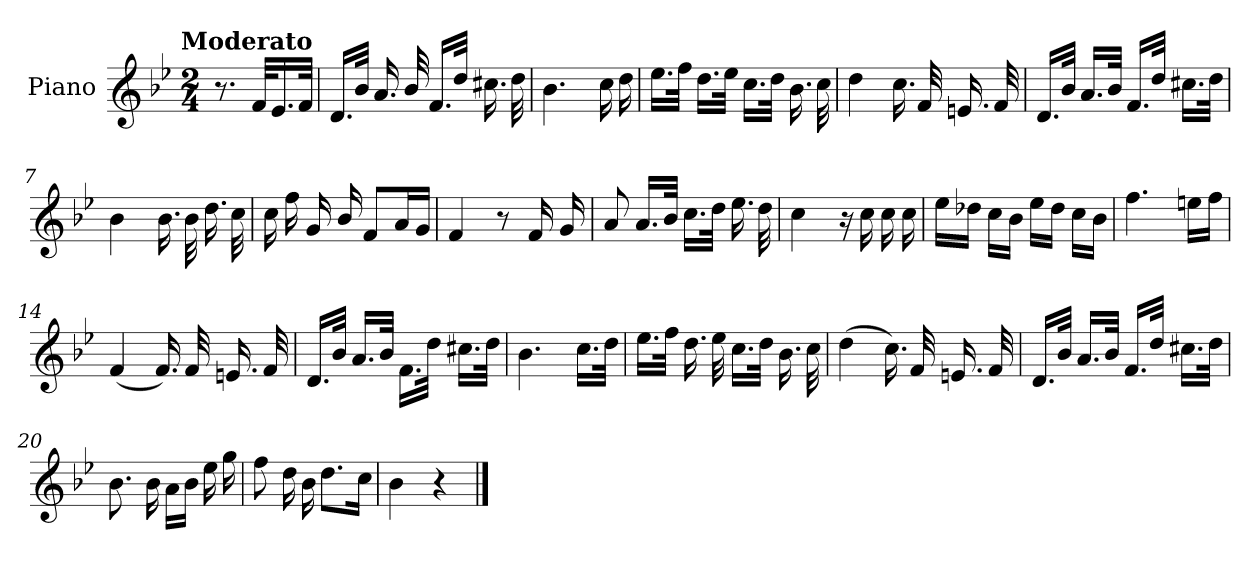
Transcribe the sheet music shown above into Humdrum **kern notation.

**kern
*part1
*staff1
*I"Piano
*I'Pno.
*clefG2
*k[b-e-]
!!LO:TX:omd:t=Moderato
*M2/4
*MM114
=1
8.r
32f/KLL
16.e-/
32f/JJk
=2
16.d/LL
32b-/JJk
16.a/
32b-/
16.f/LL
32dd/JJk
16.cc#X\
32dd\
=3
4.b-\
16cc\
16dd\
!!LO:LB:g=z
=4
16.ee-\LL
32ff\JJk
16.dd\LL
32ee-\JJk
16.cc\LL
32dd\JJk
16.b-\
32cc\
=5
4dd\
16.cc\
32f/
16.en/
32f/
=6
16.d/LL
32b-/JJk
16.a/LL
32b-/JJk
16.f/LL
32dd/JJk
16.cc#X\LL
32dd\JJk
!!LO:LB:g=z
=7
4b-\
16.b-\
32b-\
16.dd\
32cc\
=8
16cc\
16ff\
16g/
16b-/
8f/L
16a/L
16g/JJ
=9
4f/
8r
16f/
16g/
=10
8a/
16.a/LL
32b-/JJk
16.cc\LL
32dd\JJk
16.ee-\
32dd\
!!LO:LB:g=z
=11
4cc\
16r
16cc\
16cc\
16cc\
=12
16ee-\LL
16dd-X\JJ
16cc\LL
16b-\JJ
16ee-\LL
16dd-\JJ
16cc\LL
16b-\JJ
=13
4.ff\
16een\LL
16ff\JJ
=14
(<4f/
16.f/)
32f/
16.en/
32f/
!!LO:LB:g=z
=15
16.d/LL
32b-/JJk
16.a/LL
32b-/JJk
16.f\LL
32dd\JJk
16.cc#X\LL
32dd\JJk
=16
4.b-\
16.cc\LL
32dd\JJk
=17
16.ee-\LL
32ff\JJk
16.dd\
32ee-\
16.cc\LL
32dd\JJk
16.b-\
32cc\
=18
(>4dd\
16.cc\)
32f/
16.en/
32f/
!!LO:LB:g=z
=19
16.d/LL
32b-/JJk
16.a/LL
32b-/JJk
16.f/LL
32dd/JJk
16.cc#X\LL
32dd\JJk
=20
8.b-\
16b-\
16a\LL
16b-\JJ
16ee-\
16gg\
=21
8ff\
16dd\
16b-\
8.dd\L
16cc\Jk
=22
4b-\
4r
==
*-
